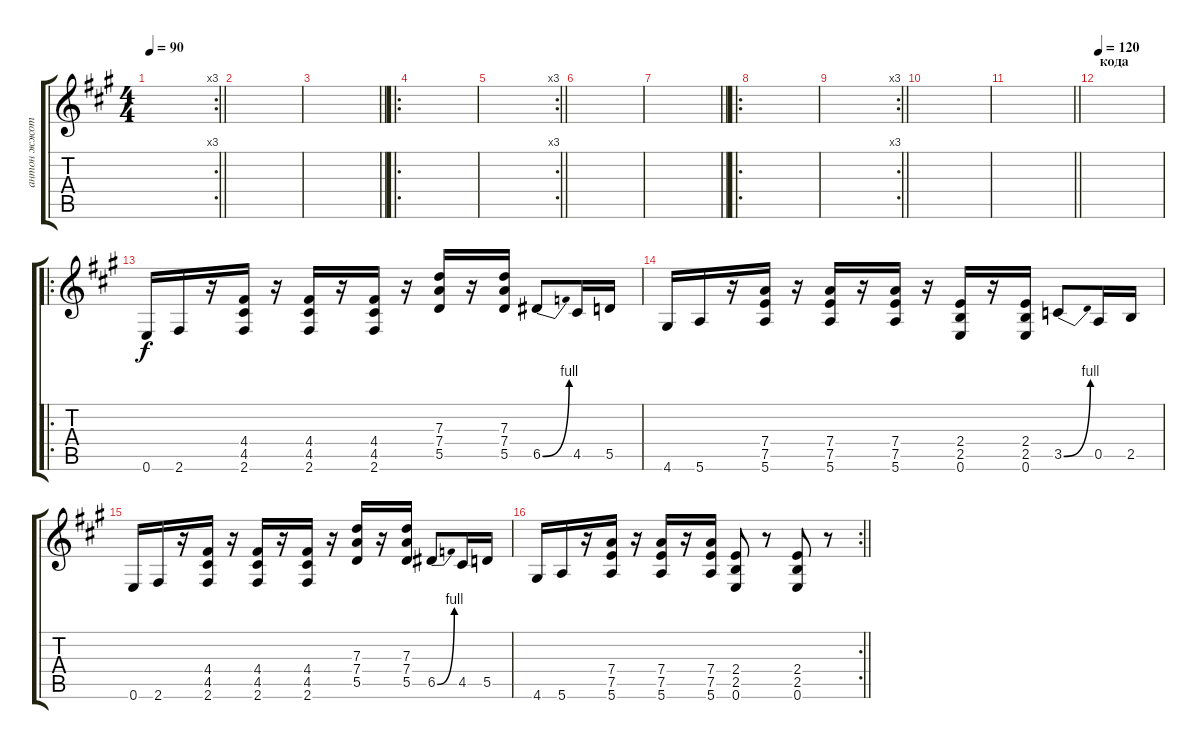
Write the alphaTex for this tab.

\track ("антон жжот" "антон жжот") {instrument overdrivenguitar}
\staff {score tabs}
\tuning (E4 B3 G3 D3 A2 E2) {hide}
\rc 3
\ts (4 4)
\tempo 90
\clef g2
\barLineRight lightlight
\ks f#minor
|
|
\barLineRight lightlight
|
\ro
|
\rc 3
\barLineRight lightlight
|
|
\barLineRight lightlight
|
\ro
|
\rc 3
\barLineRight lightlight
|
|
\barLineRight lightlight
|
\section ("" "кода")
\tempo 120
|
\ro
0.6.16 2.6.16 r.16 (4.4 4.5 2.6).16 r.16 (4.4 4.5 2.6).16 r.16 (4.4 4.5 2.6).16 r.16 (7.3 7.4 5.5).16 r.16 (7.3 7.4 5.5).16 6.5{be (bend 0 0 60 4)}.8 4.5.16 5.5.16 |
4.6.16 5.6.16 r.16 (7.4 7.5 5.6).16 r.16 (7.4 7.5 5.6).16 r.16 (7.4 7.5 5.6).16 r.16 (2.4 2.5 0.6).16 r.16 (2.4 2.5 0.6).16 3.5{be (bend 0 0 60 4)}.8 0.5.16 2.5.16 |
0.6.16 2.6.16 r.16 (4.4 4.5 2.6).16 r.16 (4.4 4.5 2.6).16 r.16 (4.4 4.5 2.6).16 r.16 (7.3 7.4 5.5).16 r.16 (7.3 7.4 5.5).16 6.5{be (bend 0 0 60 4)}.8 4.5.16 5.5.16 |
\rc 2
\barLineRight lightlight
4.6.16 5.6.16 r.16 (7.4 7.5 5.6).16 r.16 (7.4 7.5 5.6).16 r.16 (7.4 7.5 5.6).16 (2.4 2.5 0.6).8 r.8 (2.4 2.5 0.6).8 r.8
